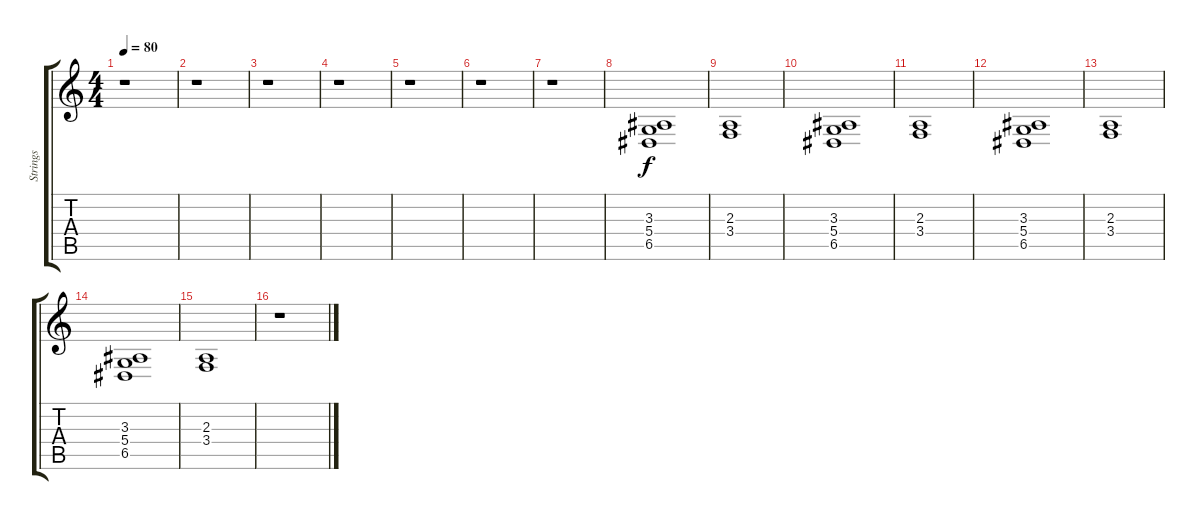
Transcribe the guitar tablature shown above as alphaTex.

\track ("Strings" "Strings") {instrument synthstrings1}
\staff {score tabs}
\tuning (E4 B3 G3 D3 A2 E2) {hide}
\ts (4 4)
\tempo 80
\clef g2
\ks c
r.1{dy f} |
r.1 |
r.1 |
r.1 |
r.1 |
r.1 |
r.1 |
(3.3 5.4 6.5).1 |
(2.3 3.4).1 |
(3.3 5.4 6.5).1 |
(2.3 3.4).1 |
(3.3 5.4 6.5).1 |
(2.3 3.4).1 |
(3.3 5.4 6.5).1 |
(2.3 3.4).1 |
r.1
